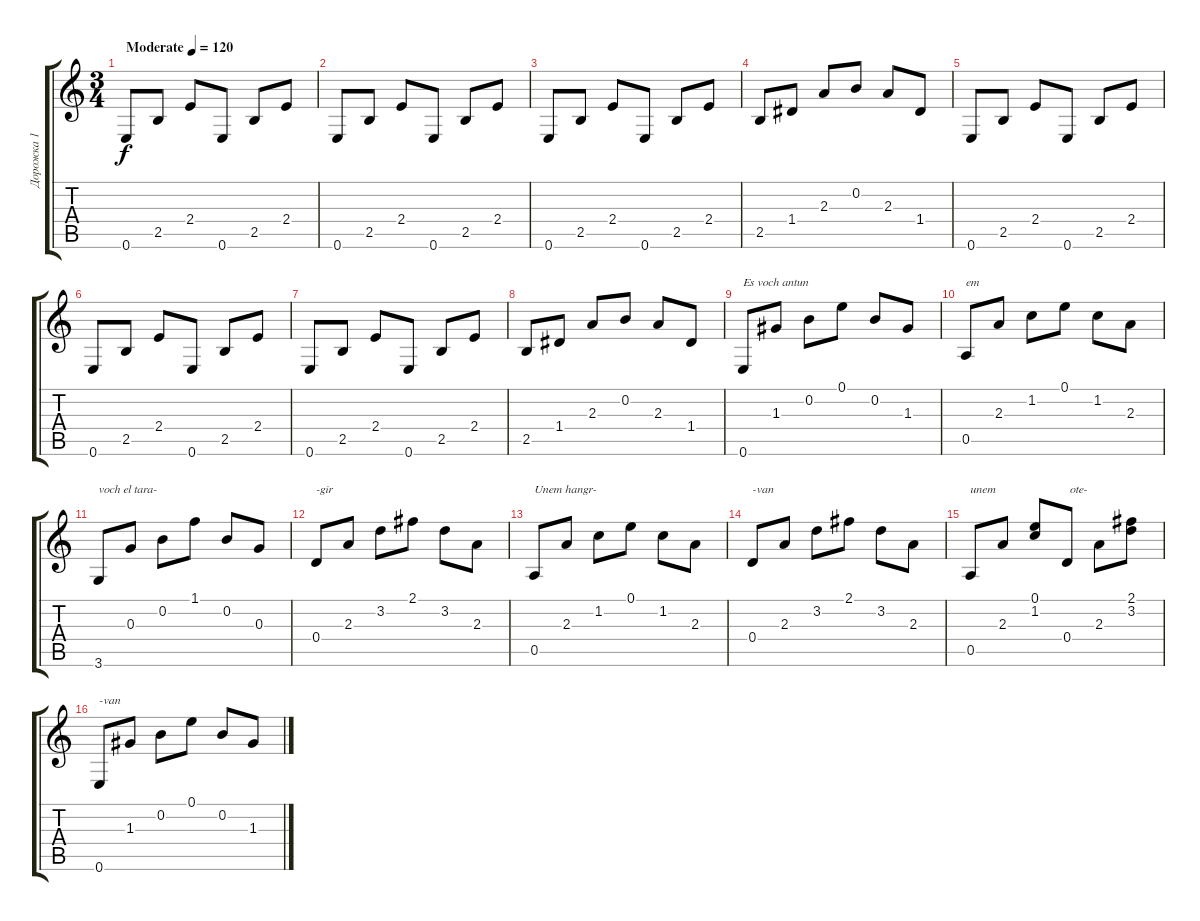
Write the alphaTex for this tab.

\track ("Дорожка 1" "Дорожка 1") {instrument acousticguitarsteel}
\staff {score tabs}
\tuning (E4 B3 G3 D3 A2 E2) {hide}
\ts (3 4)
\tempo (120 "Moderate")
\clef g2
\ks c
0.6.8{dy f instrument acousticguitarsteel} 2.5.8 2.4.8 0.6.8 2.5.8 2.4.8 |
0.6.8 2.5.8 2.4.8 0.6.8 2.5.8 2.4.8 |
0.6.8 2.5.8 2.4.8 0.6.8 2.5.8 2.4.8 |
2.5.8 1.4.8 2.3.8 0.2.8 2.3.8 1.4.8 |
0.6.8 2.5.8 2.4.8 0.6.8 2.5.8 2.4.8 |
0.6.8 2.5.8 2.4.8 0.6.8 2.5.8 2.4.8 |
0.6.8 2.5.8 2.4.8 0.6.8 2.5.8 2.4.8 |
2.5.8 1.4.8 2.3.8 0.2.8 2.3.8 1.4.8 |
0.6.8{txt "Es voch antun "} 1.3.8 0.2.8 0.1.8 0.2.8 1.3.8 |
0.5.8{txt "em"} 2.3.8 1.2.8 0.1.8 1.2.8 2.3.8 |
3.6.8{txt "voch el tara-"} 0.3.8 0.2.8 1.1.8 0.2.8 0.3.8 |
0.4.8{txt "-gir"} 2.3.8 3.2.8 2.1.8 3.2.8 2.3.8 |
0.5.8{txt "Unem hangr-"} 2.3.8 1.2.8 0.1.8 1.2.8 2.3.8 |
0.4.8{txt "-van"} 2.3.8 3.2.8 2.1.8 3.2.8 2.3.8 |
0.5.8{txt "unem"} 2.3.8 (0.1 1.2).8 0.4.8{txt " ote-"} 2.3.8 (2.1 3.2).8 |
0.6.8{txt "-van"} 1.3.8 0.2.8 0.1.8 0.2.8 1.3.8
